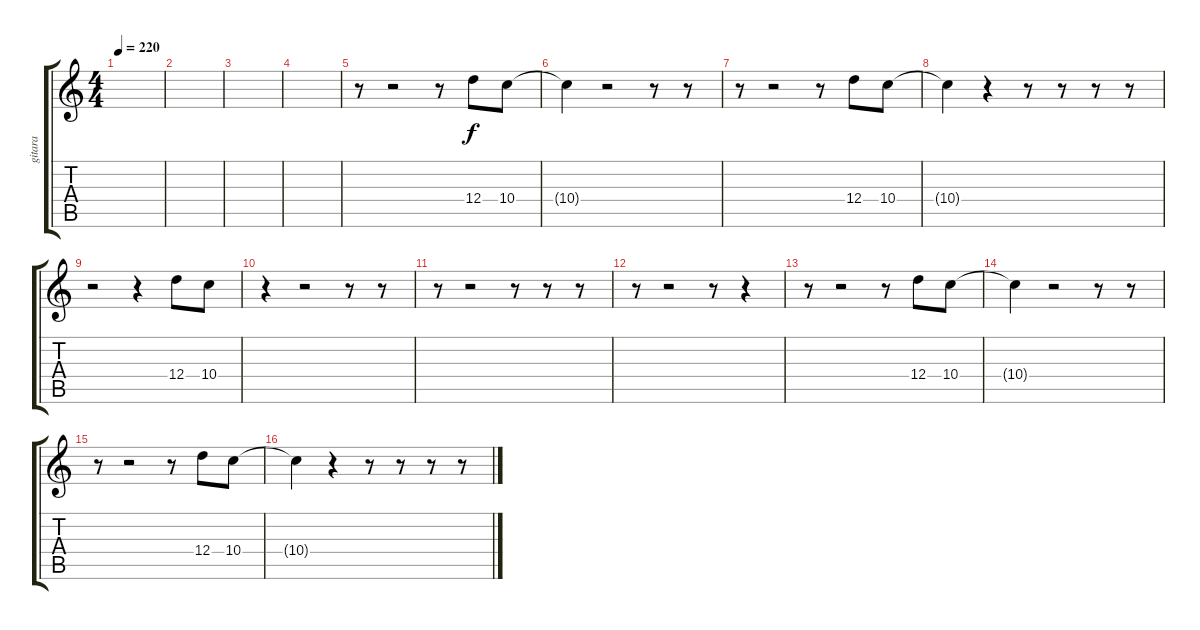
\track ("gitara" "gitara") {instrument acousticguitarnylon}
\staff {score tabs}
\tuning (E4 B3 G3 D3 A2 E2) {hide}
\ts (4 4)
\tempo 220
\clef g2
\ks c
|
|
|
|
r.8 r.2 r.8 12.4.8 10.4.8 |
10.4{t}.4 r.2 r.8 r.8 |
r.8 r.2 r.8 12.4.8 10.4.8 |
10.4{t}.4 r.4 r.8 r.8 r.8 r.8 |
r.2 r.4 12.4.8 10.4.8 |
r.4 r.2 r.8 r.8 |
r.8 r.2 r.8 r.8 r.8 |
r.8 r.2 r.8 r.4 |
r.8 r.2 r.8 12.4.8 10.4.8 |
10.4{t}.4 r.2 r.8 r.8 |
r.8 r.2 r.8 12.4.8 10.4.8 |
10.4{t}.4 r.4 r.8 r.8 r.8 r.8
